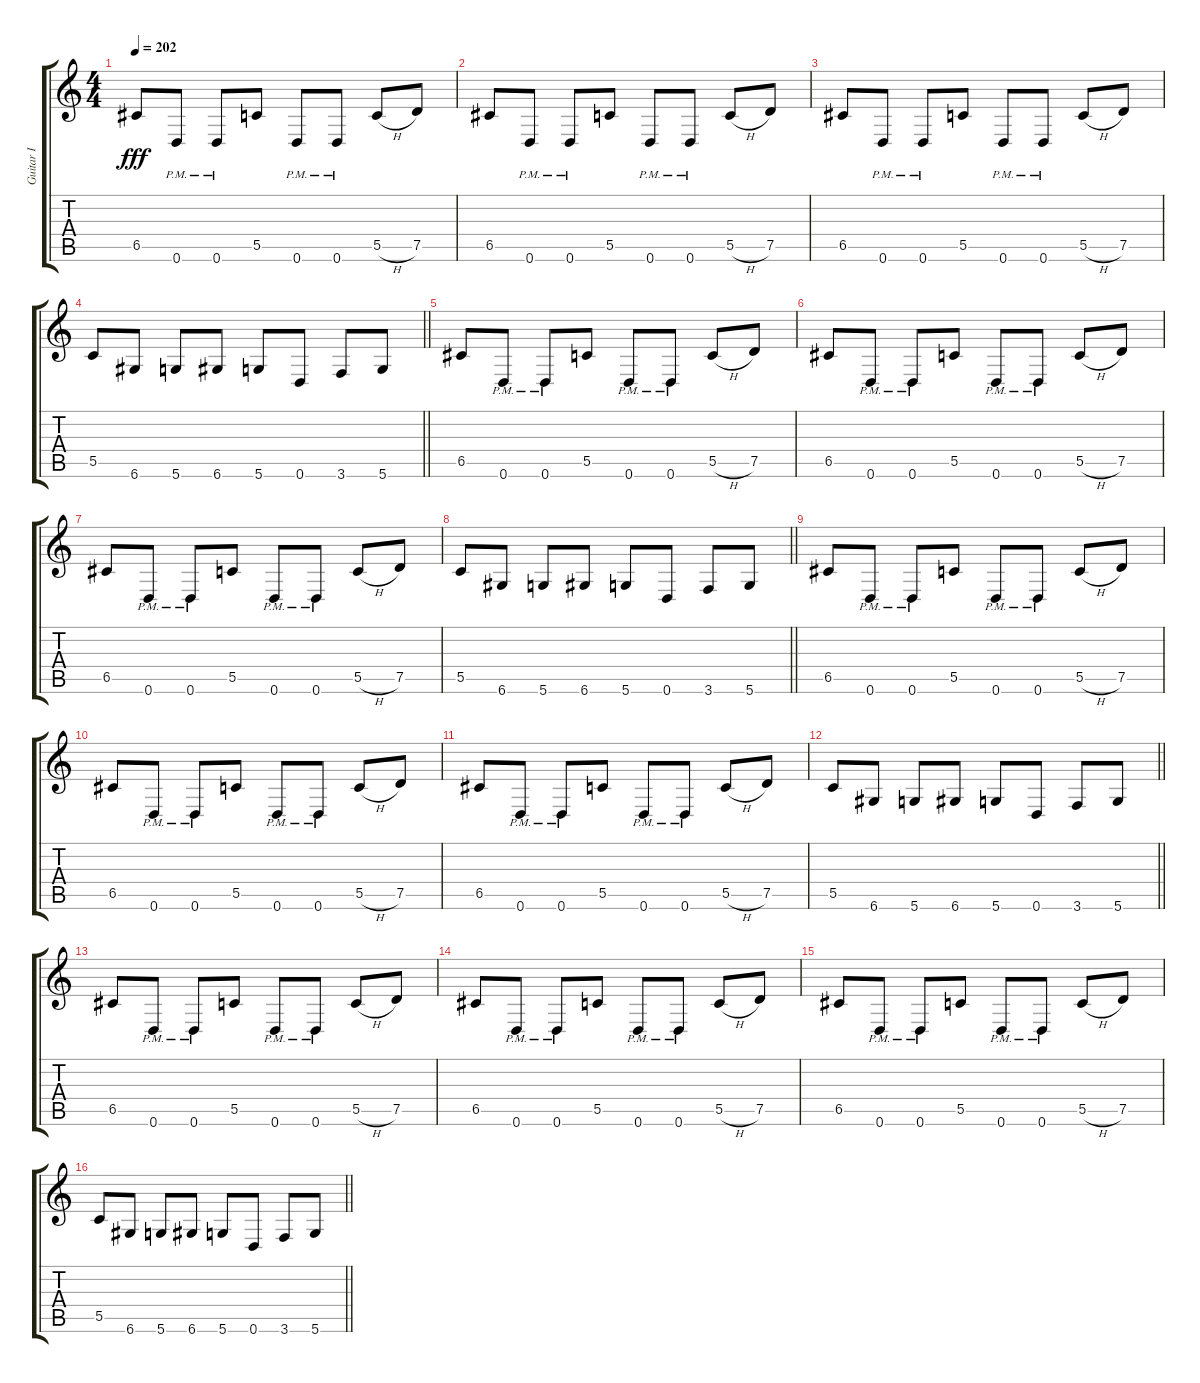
\track ("Guitar I" "Guitar I") {instrument distortionguitar}
\staff {score tabs}
\tuning (D4 A3 F3 C3 G2 D2) {hide}
\ts (4 4)
\tempo 202
\clef g2
\ks c
6.5.8{dy fff} 0.6{pm}.8 0.6{pm}.8 5.5.8 0.6{pm}.8 0.6{pm}.8 5.5{h}.8 7.5.8 |
6.5.8 0.6{pm}.8 0.6{pm}.8 5.5.8 0.6{pm}.8 0.6{pm}.8 5.5{h}.8 7.5.8 |
6.5.8 0.6{pm}.8 0.6{pm}.8 5.5.8 0.6{pm}.8 0.6{pm}.8 5.5{h}.8 7.5.8 |
\barLineRight lightlight
5.5.8 6.6.8 5.6.8 6.6.8 5.6.8 0.6.8 3.6.8 5.6.8 |
6.5.8 0.6{pm}.8 0.6{pm}.8 5.5.8 0.6{pm}.8 0.6{pm}.8 5.5{h}.8 7.5.8 |
6.5.8 0.6{pm}.8 0.6{pm}.8 5.5.8 0.6{pm}.8 0.6{pm}.8 5.5{h}.8 7.5.8 |
6.5.8 0.6{pm}.8 0.6{pm}.8 5.5.8 0.6{pm}.8 0.6{pm}.8 5.5{h}.8 7.5.8 |
\barLineRight lightlight
5.5.8 6.6.8 5.6.8 6.6.8 5.6.8 0.6.8 3.6.8 5.6.8 |
6.5.8 0.6{pm}.8 0.6{pm}.8 5.5.8 0.6{pm}.8 0.6{pm}.8 5.5{h}.8 7.5.8 |
6.5.8 0.6{pm}.8 0.6{pm}.8 5.5.8 0.6{pm}.8 0.6{pm}.8 5.5{h}.8 7.5.8 |
6.5.8 0.6{pm}.8 0.6{pm}.8 5.5.8 0.6{pm}.8 0.6{pm}.8 5.5{h}.8 7.5.8 |
\barLineRight lightlight
5.5.8 6.6.8 5.6.8 6.6.8 5.6.8 0.6.8 3.6.8 5.6.8 |
6.5.8 0.6{pm}.8 0.6{pm}.8 5.5.8 0.6{pm}.8 0.6{pm}.8 5.5{h}.8 7.5.8 |
6.5.8 0.6{pm}.8 0.6{pm}.8 5.5.8 0.6{pm}.8 0.6{pm}.8 5.5{h}.8 7.5.8 |
6.5.8 0.6{pm}.8 0.6{pm}.8 5.5.8 0.6{pm}.8 0.6{pm}.8 5.5{h}.8 7.5.8 |
\barLineRight lightlight
5.5.8 6.6.8 5.6.8 6.6.8 5.6.8 0.6.8 3.6.8 5.6.8
